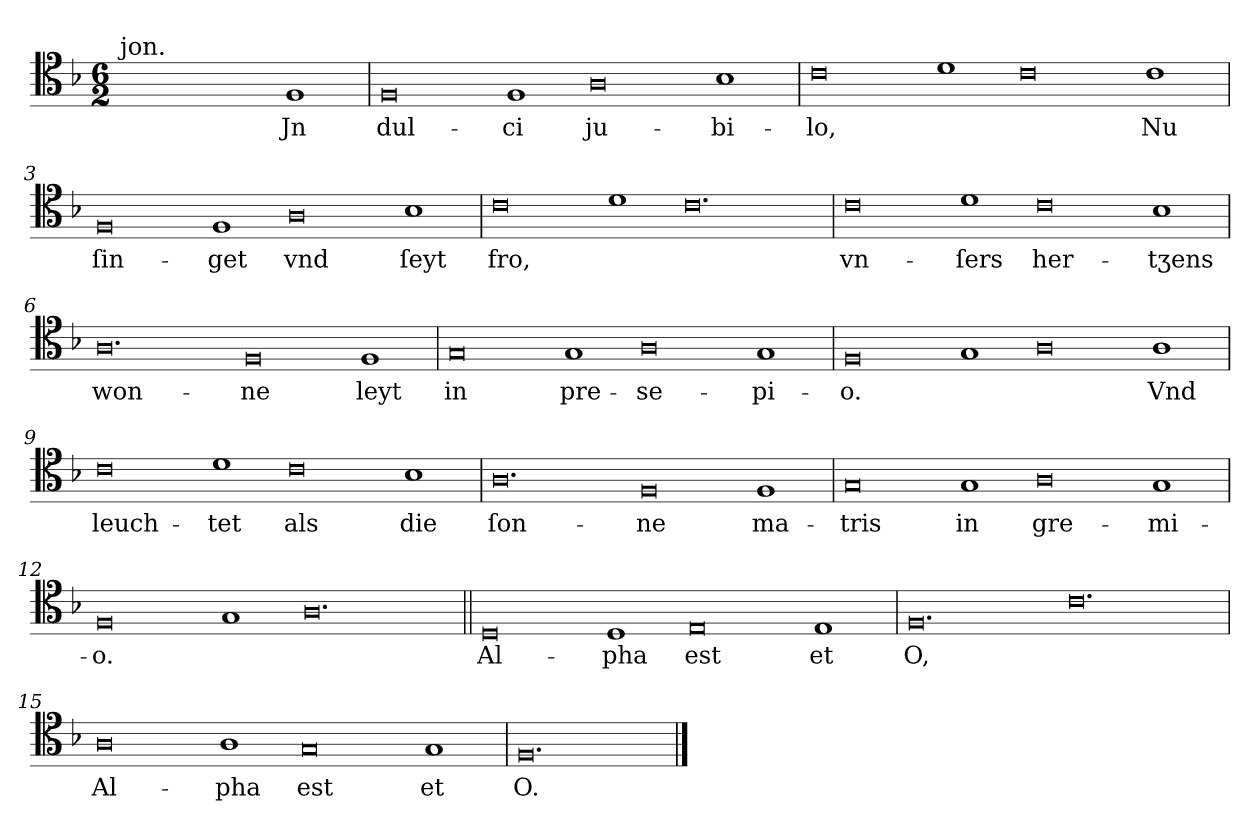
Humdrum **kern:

**kern	**text
*part1	*part1
*staff1	*staff1
*clefC4	*
*k[b-]	*
*F:ion	*
*M6/2	*
=	=
!LO:TX:a:t=jon.	!
!LO:N:vis=1	!
2ryy	.
!LO:N:vis=1	!
2ryy	.
!LO:N:vis=1	!
2F	Jn
=1	=1
!LO:N:vis=0	!
1F	dul-
!LO:N:vis=1	!
2F	-ci
!LO:N:vis=0	!
1A	ju-
!LO:N:vis=1	!
2B-	-bi-
=2	=2
!LO:N:vis=0	!
1c	-lo,
!LO:N:vis=1	!
2d	.
!LO:N:vis=0	!
1c	.
!LO:N:vis=1	!
2c	Nu
=3	=3
!LO:N:vis=0	!
1F	ſin-
!LO:N:vis=1	!
2F	-get
!LO:N:vis=0	!
1A	vnd
!LO:N:vis=1	!
2B-	ſeyt
=4	=4
!LO:N:vis=0	!
1c	fro,
!LO:N:vis=1	!
2d	.
!LO:N:vis=0.	!
1.c	.
=5	=5
!LO:N:vis=0	!
1c	vn-
!LO:N:vis=1	!
2d	-ſers
!LO:N:vis=0	!
1c	her-
!LO:N:vis=1	!
2B-	-tʒens
=6	=6
!LO:N:vis=0.	!
1.A	won-
!LO:N:vis=0	!
1F	-ne
!LO:N:vis=1	!
2F	leyt
=7	=7
!LO:N:vis=0	!
1G	in
!LO:N:vis=1	!
2G	pre-
!LO:N:vis=0	!
1A	-se-
!LO:N:vis=1	!
2G	-pi-
=8	=8
!LO:N:vis=0	!
1F	-o.
!LO:N:vis=1	!
2G	.
!LO:N:vis=0	!
1A	.
!LO:N:vis=1	!
2A	Vnd
=9	=9
!LO:N:vis=0	!
1c	leuch-
!LO:N:vis=1	!
2d	-tet
!LO:N:vis=0	!
1c	als
!LO:N:vis=1	!
2B-	die
=10	=10
!LO:N:vis=0.	!
1.A	ſon-
!LO:N:vis=0	!
1F	-ne
!LO:N:vis=1	!
2F	ma-
=11	=11
!LO:N:vis=0	!
1G	-tris
!LO:N:vis=1	!
2G	in
!LO:N:vis=0	!
1A	gre-
!LO:N:vis=1	!
2G	-mi-
=12	=12
!LO:N:vis=0	!
1F	-o.
!LO:N:vis=1	!
2G	.
!LO:N:vis=0.	!
1.A	.
=13||	=13||
!LO:N:vis=0	!
1D	Al-
!LO:N:vis=1	!
2D	-pha
!LO:N:vis=0	!
1E	est
!LO:N:vis=1	!
2E	et
=14	=14
!LO:N:vis=0.	!
1.F	O,
!LO:N:vis=0.	!
1.c	.
=15	=15
!LO:N:vis=0	!
1A	Al-
!LO:N:vis=1	!
2A	-pha
!LO:N:vis=0	!
1G	est
!LO:N:vis=1	!
2G	et
=16	=16
!LO:N:vis=0.	!
1.F/	O.
==	==
*-	*-
